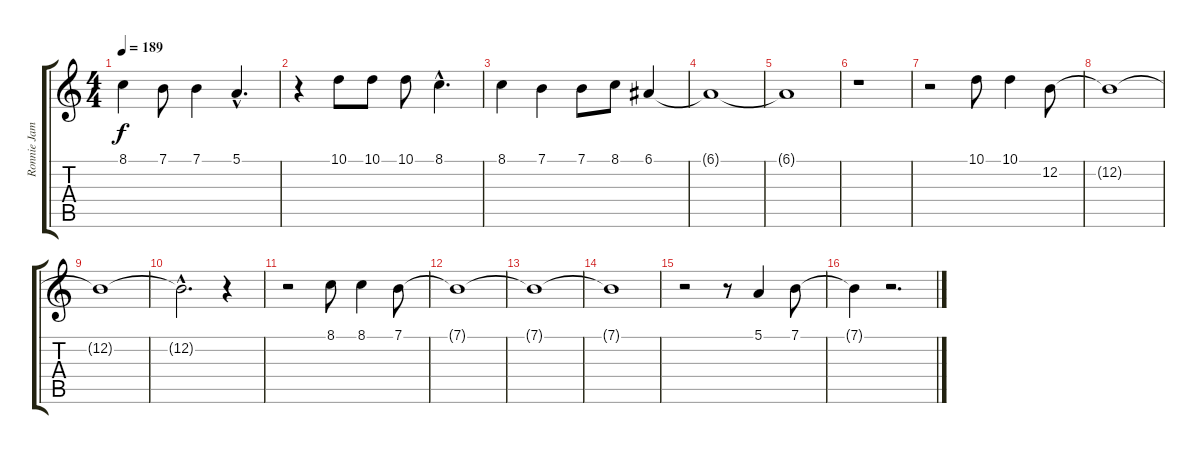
\track ("Ronnie James Dio" "Ronnie Jam") {instrument lead2sawtooth}
\staff {score tabs}
\tuning (E4 B3 G3 D3 A2 E2) {hide}
\ts (4 4)
\tempo 189
\clef g2
\ks c
8.1.4{dy f} 7.1.8 7.1.4 5.1{hac}.4{d} |
r.4 10.1.8 10.1.8 10.1.8 8.1{hac}.4{d} |
8.1.4 7.1.4 7.1.8 8.1.8 6.1.4 |
6.1{t}.1 |
6.1{t}.1 |
r.1 |
r.2 10.1.8 10.1.4 12.2.8 |
12.2{t}.1 |
12.2{t}.1 |
12.2{hac t}.2{d} r.4 |
r.2 8.1.8 8.1.4 7.1.8 |
7.1{t}.1 |
7.1{t}.1 |
7.1{t}.1 |
r.2 r.8 5.1.4 7.1.8 |
7.1{t}.4 r.2{d}
